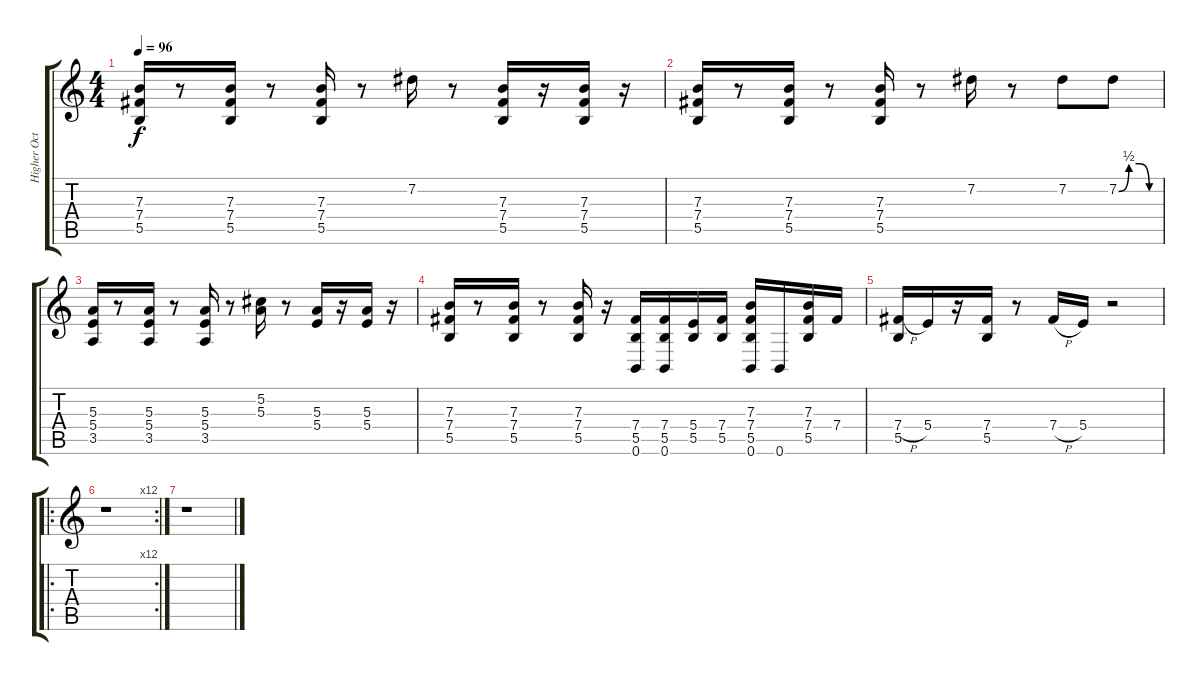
\track ("Higher Octave" "Higher Oct") {instrument distortionguitar}
\staff {score tabs}
\tuning (Db4 Ab3 E3 B2 Gb2 B1) {hide}
\ts (4 4)
\tempo 96
\clef g2
\ks c
(7.3 7.4 5.5).16{dy f} r.8 (7.3 7.4 5.5).16 r.8 (7.3 7.4 5.5).16 r.8 7.2.16 r.8 (7.3 7.4 5.5).16 r.16 (7.3 7.4 5.5).16 r.16 |
(7.3 7.4 5.5).16 r.8 (7.3 7.4 5.5).16 r.8 (7.3 7.4 5.5).16 r.8 7.2.16 r.8 7.2.8 7.2{be (custom 0 0 15 2 30 2 45 0 60 0)}.8 |
(5.3 5.4 3.5).16 r.8 (5.3 5.4 3.5).16 r.8 (5.3 5.4 3.5).16 r.8 (5.2 5.3).16 r.8 (5.3 5.4).16 r.16 (5.3 5.4).16 r.16 |
(7.3 7.4 5.5).16 r.8 (7.3 7.4 5.5).16 r.8 (7.3 7.4 5.5).16 r.16 (7.4 5.5 0.6).16 (7.4 5.5 0.6).16 (5.4 5.5).16 (7.4 5.5).16 (7.3 7.4 5.5 0.6).16 0.6.16 (7.3 7.4 5.5).16 7.4.16 |
(7.4{h} 5.5).16 5.4.16 r.16 (7.4 5.5).16 r.8 7.4{h}.16 5.4.16 r.2 |
\ro
\rc 12
r.1 |
r.1
